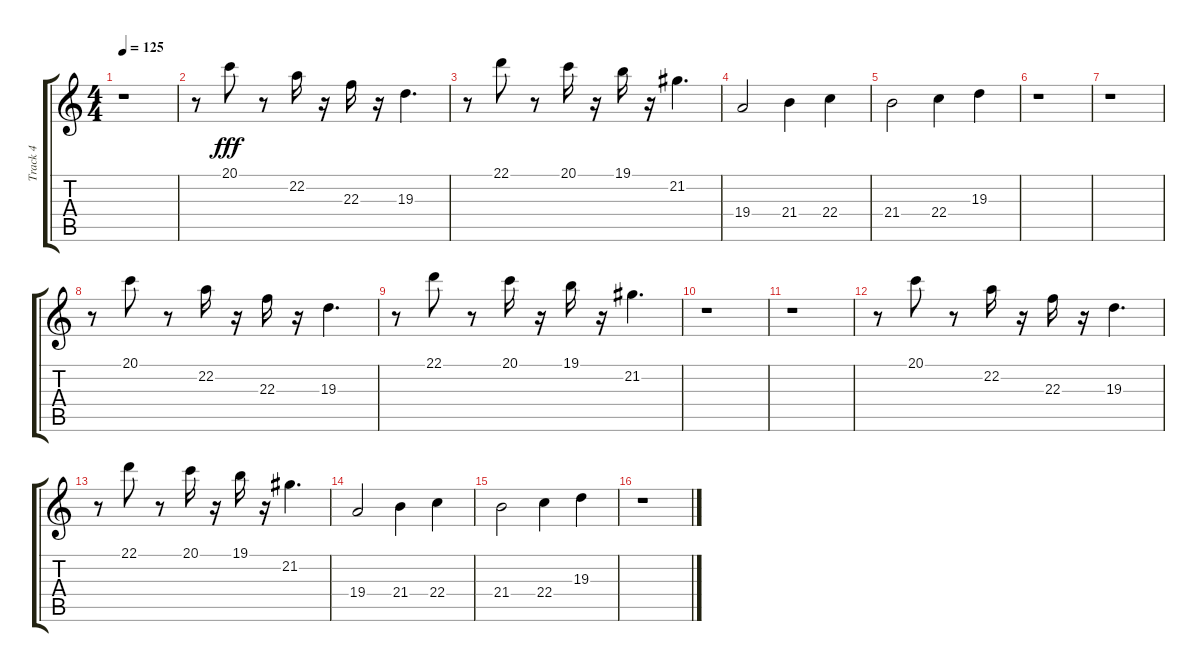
\track ("Track 4" "Track 4") {instrument lead2sawtooth}
\staff {score tabs}
\tuning (E4 B3 G3 D3 A2 E2) {hide}
\ts (4 4)
\tempo 125
\clef g2
\ks c
r.1{dy fff} |
r.8 20.1.8 r.8 22.2.16 r.16 22.3.16 r.16 19.3.4{d} |
r.8 22.1.8 r.8 20.1.16 r.16 19.1.16 r.16 21.2.4{d} |
19.4.2 21.4.4 22.4.4 |
21.4.2 22.4.4 19.3.4 |
r.1 |
r.1 |
r.8 20.1.8 r.8 22.2.16 r.16 22.3.16 r.16 19.3.4{d} |
r.8 22.1.8 r.8 20.1.16 r.16 19.1.16 r.16 21.2.4{d} |
r.1 |
r.1 |
r.8 20.1.8 r.8 22.2.16 r.16 22.3.16 r.16 19.3.4{d} |
r.8 22.1.8 r.8 20.1.16 r.16 19.1.16 r.16 21.2.4{d} |
19.4.2 21.4.4 22.4.4 |
21.4.2 22.4.4 19.3.4 |
r.1
